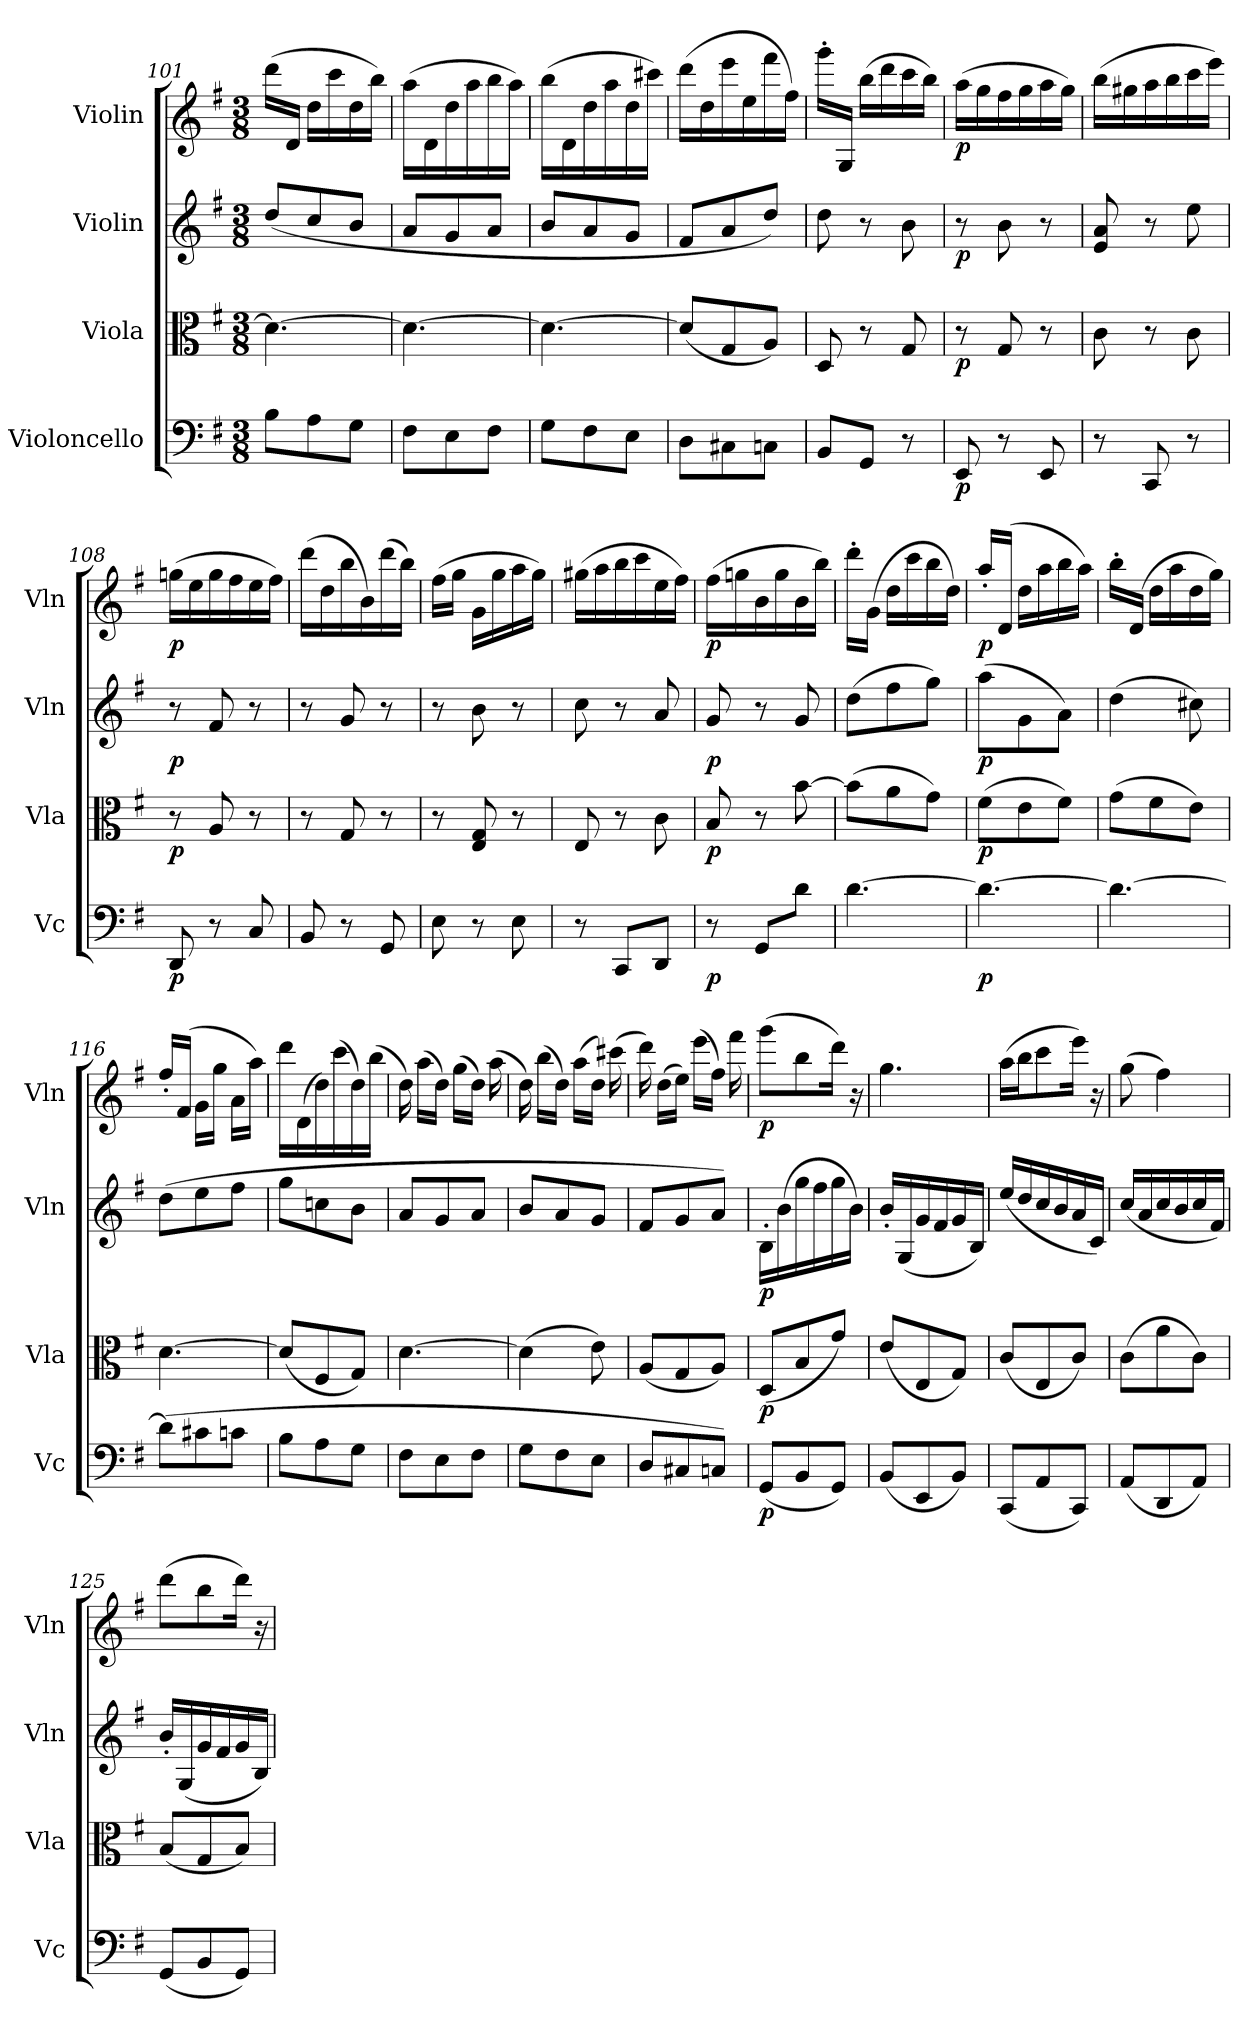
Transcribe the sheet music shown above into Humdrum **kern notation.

**kern	**dynam	**kern	**dynam	**kern	**dynam	**kern	**dynam
*part4	*part4	*part3	*part3	*part2	*part2	*part1	*part1
*staff4	*staff4	*staff3	*staff3	*staff2	*staff2	*staff1	*staff1
*I"Violoncello	*	*I"Viola	*	*I"Violin	*	*I"Violin	*
*I'Vc	*	*I'Vla	*	*I'Vln	*	*I'Vln	*
*clefF4	*	*clefC3	*	*clefG2	*	*clefG2	*
*k[f#]	*	*k[f#]	*	*k[f#]	*	*k[f#]	*
*M3/8	*	*M3/8	*	*M3/8	*	*M3/8	*
=101	=101	=101	=101	=101	=101	=101	=101
8B\L	.	4.d\_	.	(8dd/L	.	(16ddd\LL	.
.	.	.	.	.	.	16d/JJ	.
8A\	.	.	.	8cc/	.	16dd\LL	.
.	.	.	.	.	.	16ccc\	.
8G\J	.	.	.	8b/J	.	16dd\	.
.	.	.	.	.	.	16bb\JJ)	.
=102	=102	=102	=102	=102	=102	=102	=102
8F#\L	.	4.d\_	.	8a/L	.	(16aa\LL	.
.	.	.	.	.	.	16d/	.
8E\	.	.	.	8g/	.	16dd\	.
.	.	.	.	.	.	16aa\	.
8F#\J	.	.	.	8a/J	.	16bb\	.
.	.	.	.	.	.	16aa\JJ)	.
=103	=103	=103	=103	=103	=103	=103	=103
8G\L	.	4.d\_	.	8b/L	.	(16bb\LL	.
.	.	.	.	.	.	16d/	.
8F#\	.	.	.	8a/	.	16dd\	.
.	.	.	.	.	.	16aa\	.
8E\J	.	.	.	8g/J	.	16dd\	.
.	.	.	.	.	.	16ccc#X\JJ)	.
=104	=104	=104	=104	=104	=104	=104	=104
8D\L	.	(8d/L]	.	8f#/L	.	(16ddd\LL	.
.	.	.	.	.	.	16dd\	.
8C#X\	.	8G/	.	8a/	.	16eee\	.
.	.	.	.	.	.	16ee\	.
8Cn\J	.	8A/J)	.	8dd/J)	.	16fff#\	.
.	.	.	.	.	.	16ff#\JJ)	.
=105	=105	=105	=105	=105	=105	=105	=105
8BB/L	.	8D/	.	8dd\	.	16ggg'\LL	.
.	.	.	.	.	.	16G/JJ	.
8GG/J	.	8r	.	8r	.	(16bb\LL	.
.	.	.	.	.	.	16ddd\	.
8r	.	8G/	.	8b\	.	16ccc\	.
.	.	.	.	.	.	16bb\JJ)	.
=106	=106	=106	=106	=106	=106	=106	=106
8EE/	p	8r	p	8r	p	(16aa\LL	p
.	.	.	.	.	.	16gg\	.
8r	.	8G/	.	8b\	.	16ff#\	.
.	.	.	.	.	.	16gg\	.
8EE/	.	8r	.	8r	.	16aa\	.
.	.	.	.	.	.	16gg\JJ)	.
=107	=107	=107	=107	=107	=107	=107	=107
8r	.	8c\	.	8e/ 8a/	.	(16bb\LL	.
.	.	.	.	.	.	16gg#X\	.
8CC/	.	8r	.	8r	.	16aa\	.
.	.	.	.	.	.	16bb\	.
8r	.	8c\	.	8ee\	.	16ccc\	.
.	.	.	.	.	.	16eee\JJ)	.
=108	=108	=108	=108	=108	=108	=108	=108
8DD/	p	8r	p	8r	p	(16ggn\LL	p
.	.	.	.	.	.	16ee\	.
8r	.	8A/	.	8f#/	.	16gg\	.
.	.	.	.	.	.	16ff#\	.
8C/	.	8r	.	8r	.	16ee\	.
.	.	.	.	.	.	16ff#\JJ)	.
=109	=109	=109	=109	=109	=109	=109	=109
8BB/	.	8r	.	8r	.	(16ddd\LL	.
.	.	.	.	.	.	16dd\	.
8r	.	8G/	.	8g/	.	16bb\	.
.	.	.	.	.	.	16b\)	.
8GG/	.	8r	.	8r	.	(16ddd\	.
.	.	.	.	.	.	16bb\JJ)	.
=110	=110	=110	=110	=110	=110	=110	=110
8E\	.	8r	.	8r	.	(16ff#\LL	.
.	.	.	.	.	.	16gg\JJ	.
8r	.	8E/ 8G/	.	8b\	.	16g\LL	.
.	.	.	.	.	.	16gg\	.
8E\	.	8r	.	8r	.	16aa\	.
.	.	.	.	.	.	16gg\JJ)	.
=111	=111	=111	=111	=111	=111	=111	=111
8r	.	8E/	.	8cc\	.	(16gg#X\LL	.
.	.	.	.	.	.	16aa\	.
8CC/L	.	8r	.	8r	.	16bb\	.
.	.	.	.	.	.	16ccc\	.
8DD/J	.	8c\	.	8a/	.	16ee\	.
.	.	.	.	.	.	16ff#\JJ)	.
=112	=112	=112	=112	=112	=112	=112	=112
8r	p	8B/	p	8g/	p	(16ff#\LL	p
.	.	.	.	.	.	16ggn\	.
8GG/L	.	8r	.	8r	.	16b\	.
.	.	.	.	.	.	16gg\	.
8d\J	.	[8b\	.	8g/	.	16b\	.
.	.	.	.	.	.	16bb\JJ)	.
=113	=113	=113	=113	=113	=113	=113	=113
[4.d\	.	(8b\L]	.	(8dd\L	.	16ddd'\LL	.
.	.	.	.	.	.	(16g\JJ	.
.	.	8a\	.	8ff#\	.	16dd\LL	.
.	.	.	.	.	.	16ccc\	.
.	.	8g\J)	.	8gg\J)	.	16bb\	.
.	.	.	.	.	.	16dd\JJ)	.
=114	=114	=114	=114	=114	=114	=114	=114
4.d\_	p	(8f#\L	p	(8aa\L	p	16aa'\LL	p
.	.	.	.	.	.	(16d/JJ	.
.	.	8e\	.	8g\	.	16dd\LL	.
.	.	.	.	.	.	16aa\	.
.	.	8f#\J)	.	8a\J)	.	16bb\	.
.	.	.	.	.	.	16aa\JJ)	.
=115	=115	=115	=115	=115	=115	=115	=115
4.d\_	.	(8g\L	.	(4dd\	.	16bb'\LL	.
.	.	.	.	.	.	(16d/JJ	.
.	.	8f#\	.	.	.	16dd\LL	.
.	.	.	.	.	.	16aa\	.
.	.	8e\J)	.	8cc#X\)	.	16dd\	.
.	.	.	.	.	.	16gg\JJ)	.
=116	=116	=116	=116	=116	=116	=116	=116
(8d\L]	.	[4.d\	.	(8dd\L	.	16ff#'\LL	.
.	.	.	.	.	.	(16f#/JJ	.
8c#X\	.	.	.	8ee\	.	16g\LL	.
.	.	.	.	.	.	16gg\JJ	.
8cn\J	.	.	.	8ff#\J	.	16a\LL	.
.	.	.	.	.	.	16aa\JJ)	.
=117	=117	=117	=117	=117	=117	=117	=117
8B\L	.	(8d/L]	.	8gg\L	.	16ddd\LL	.
.	.	.	.	.	.	(16d/	.
8A\	.	8F#/	.	8ccn\	.	16dd\)	.
.	.	.	.	.	.	(16ccc\	.
8G\J	.	8G/J)	.	8b\J	.	16dd\)	.
.	.	.	.	.	.	(16bb\JJ	.
=118	=118	=118	=118	=118	=118	=118	=118
8F#\L	.	[4.d\	.	8a/L	.	16dd\)	.
.	.	.	.	.	.	(16aa\LL	.
8E\	.	.	.	8g/	.	16dd\JJ)	.
.	.	.	.	.	.	(16gg\LL	.
8F#\J	.	.	.	8a/J	.	16dd\JJ)	.
.	.	.	.	.	.	(16aa\	.
=119	=119	=119	=119	=119	=119	=119	=119
8G\L	.	(4d\]	.	8b/L	.	16dd\)	.
.	.	.	.	.	.	(16bb\LL	.
8F#\	.	.	.	8a/	.	16dd\JJ)	.
.	.	.	.	.	.	(16aa\LL	.
8E\J	.	8e\)	.	8g/J	.	16dd\JJ)	.
.	.	.	.	.	.	(16ccc#X\	.
=120	=120	=120	=120	=120	=120	=120	=120
8D/L	.	(8A/L	.	8f#/L	.	16ddd\)	.
.	.	.	.	.	.	(16dd\LL	.
8C#X/	.	8G/	.	8g/	.	16ee\JJ)	.
.	.	.	.	.	.	(16eee\LL	.
8Cn/J)	.	8A/J)	.	8a/J)	.	16ff#\JJ)	.
.	.	.	.	.	.	16fff#\	.
=121	=121	=121	=121	=121	=121	=121	=121
(8GG/L	p	(8D/L	p	16B'/LL	p	(8ggg\L	p
.	.	.	.	(16b\	.	.	.
8BB/	.	8B/	.	16gg\	.	8bb\	.
.	.	.	.	16ff#\	.	.	.
8GG/J)	.	8g/J)	.	16gg\	.	16ddd\Jk)	.
.	.	.	.	16b\JJ)	.	16r	.
=122	=122	=122	=122	=122	=122	=122	=122
(8BB/L	.	(8e/L	.	16b'/LL	.	4.gg\	.
.	.	.	.	(16G/	.	.	.
8EE/	.	8E/	.	16g/	.	.	.
.	.	.	.	16f#/	.	.	.
8BB/J)	.	8G/J)	.	16g/	.	.	.
.	.	.	.	16B/JJ)	.	.	.
=123	=123	=123	=123	=123	=123	=123	=123
(8CC/L	.	(8c/L	.	(16ee/LL	.	(16aa\LL	.
.	.	.	.	16dd/	.	16bb\J	.
8AA/	.	8E/	.	16cc/	.	8ccc\	.
.	.	.	.	16b/	.	.	.
8CC/J)	.	8c/J)	.	16a/	.	16eee\Jk)	.
.	.	.	.	16c/JJ)	.	16r	.
=124	=124	=124	=124	=124	=124	=124	=124
(8AA/L	.	(8c\L	.	(16cc/LL	.	(8gg\	.
.	.	.	.	16a/	.	.	.
8DD/	.	8a\	.	16cc/	.	4ff#\)	.
.	.	.	.	16b/	.	.	.
8AA/J)	.	8c\J)	.	16cc/	.	.	.
.	.	.	.	16f#/JJ)	.	.	.
=125	=125	=125	=125	=125	=125	=125	=125
(8GG/L	.	(8B/L	.	16b'/LL	.	(8ddd\L	.
.	.	.	.	(16G/	.	.	.
8BB/	.	8G/	.	16g/	.	8bb\	.
.	.	.	.	16f#/	.	.	.
8GG/J)	.	8B/J)	.	16g/	.	16ddd\Jk)	.
.	.	.	.	16B/JJ)	.	16r	.
=	=	=	=	=	=	=	=
*-	*-	*-	*-	*-	*-	*-	*-
